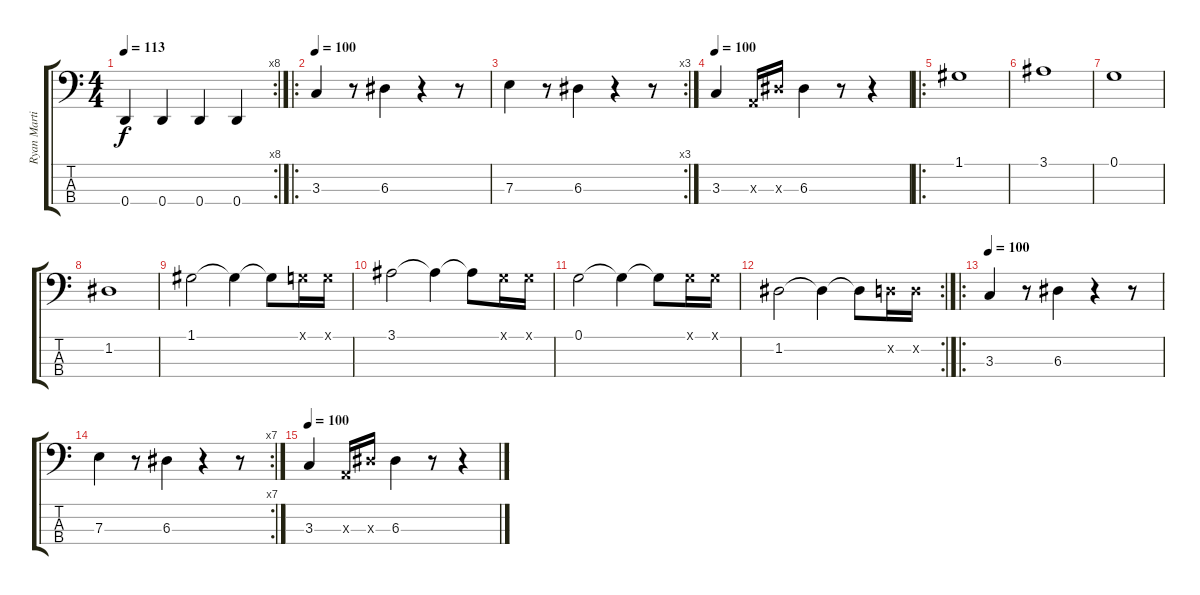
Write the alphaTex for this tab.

\track ("Ryan Martinie" "Ryan Marti") {instrument electricbasspick}
\staff {score tabs}
\tuning (G2 D2 A1 D1) {hide}
\rc 8
\ts (4 4)
\tempo 113
\clef f4
\ks c
0.4.4{dy f} 0.4.4 0.4.4 0.4.4 |
\ro
\tempo 100
3.3.4 r.8 6.3.4 r.4 r.8 |
\rc 3
7.3.4 r.8 6.3.4 r.4 r.8 |
\tempo 100
3.3.4 0.3{x}.16 6.3{x}.16 6.3.4 r.8 r.4 |
\ro
1.1.1 |
3.1.1 |
0.1.1 |
1.2.1 |
1.1.2 1.1{t}.4 1.1{t}.8 0.1{x}.16 0.1{x}.16 |
3.1.2 3.1{t}.4 3.1{t}.8 0.1{x}.16 0.1{x}.16 |
0.1.2 0.1{t}.4 0.1{t}.8 0.1{x}.16 0.1{x}.16 |
\rc 2
1.2.2 1.2{t}.4 1.2{t}.8 0.2{x}.16 0.2{x}.16 |
\ro
\tempo 100
3.3.4 r.8 6.3.4 r.4 r.8 |
\rc 7
7.3.4 r.8 6.3.4 r.4 r.8 |
\tempo 100
3.3.4 0.3{x}.16 6.3{x}.16 6.3.4 r.8 r.4
